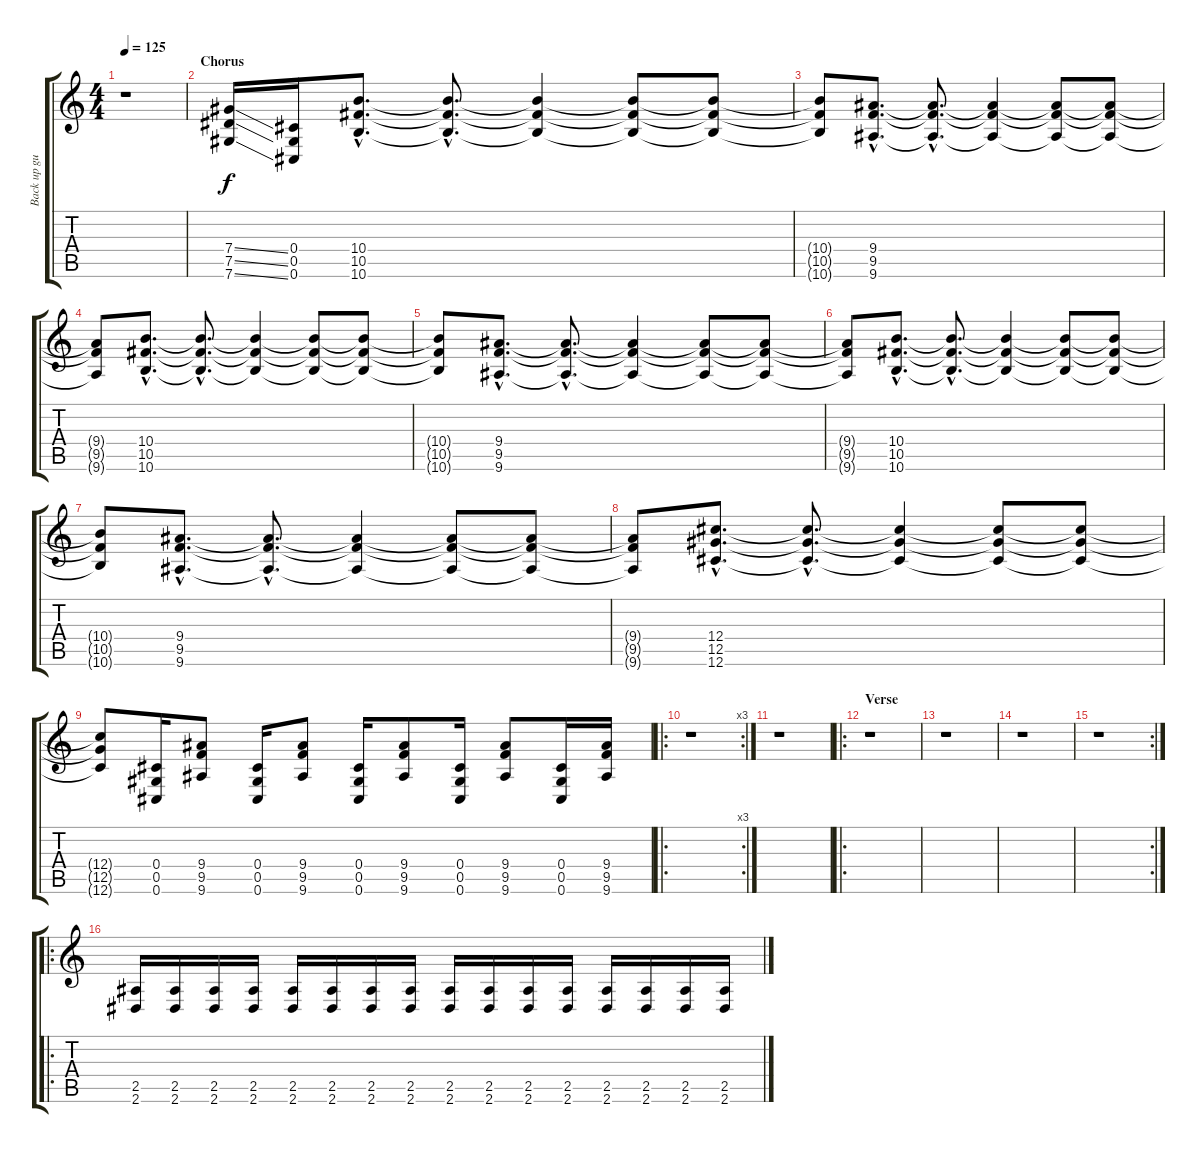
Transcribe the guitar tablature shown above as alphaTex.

\track ("Back up guitar" "Back up gu") {instrument distortionguitar}
\staff {score tabs}
\tuning (Eb4 Bb3 Gb3 Db3 Ab2 Db2) {hide}
\ts (4 4)
\tempo 125
\clef g2
\ks c
r.1{dy f} |
\section ("" "Chorus")
(7.4{ss} 7.5{ss} 7.6{ss}).16 (0.4 0.5 0.6).16 (10.4{hac} 10.5{hac} 10.6{hac}).8{d volume 9} (10.4{hac t} 10.5{hac t} 10.6{hac t}).8{d} (10.4{t} 10.5{t} 10.6{t}).4 (10.4{t} 10.5{t} 10.6{t}).8 (10.4{t} 10.5{t} 10.6{t}).8 |
(10.4{t} 10.5{t} 10.6{t}).8 (9.4{hac} 9.5{hac} 9.6{hac}).8{d} (9.4{hac t} 9.5{hac t} 9.6{hac t}).8{d} (9.4{t} 9.5{t} 9.6{t}).4 (9.4{t} 9.5{t} 9.6{t}).8 (9.4{t} 9.5{t} 9.6{t}).8 |
(9.4{t} 9.5{t} 9.6{t}).8 (10.4{hac} 10.5{hac} 10.6{hac}).8{d} (10.4{hac t} 10.5{hac t} 10.6{hac t}).8{d} (10.4{t} 10.5{t} 10.6{t}).4 (10.4{t} 10.5{t} 10.6{t}).8 (10.4{t} 10.5{t} 10.6{t}).8 |
(10.4{t} 10.5{t} 10.6{t}).8 (9.4{hac} 9.5{hac} 9.6{hac}).8{d} (9.4{hac t} 9.5{hac t} 9.6{hac t}).8{d} (9.4{t} 9.5{t} 9.6{t}).4 (9.4{t} 9.5{t} 9.6{t}).8 (9.4{t} 9.5{t} 9.6{t}).8 |
(9.4{t} 9.5{t} 9.6{t}).8 (10.4{hac} 10.5{hac} 10.6{hac}).8{d} (10.4{hac t} 10.5{hac t} 10.6{hac t}).8{d} (10.4{t} 10.5{t} 10.6{t}).4 (10.4{t} 10.5{t} 10.6{t}).8 (10.4{t} 10.5{t} 10.6{t}).8 |
(10.4{t} 10.5{t} 10.6{t}).8 (9.4{hac} 9.5{hac} 9.6{hac}).8{d} (9.4{hac t} 9.5{hac t} 9.6{hac t}).8{d} (9.4{t} 9.5{t} 9.6{t}).4 (9.4{t} 9.5{t} 9.6{t}).8 (9.4{t} 9.5{t} 9.6{t}).8 |
(9.4{t} 9.5{t} 9.6{t}).8 (12.4{hac} 12.5{hac} 12.6{hac}).8{d} (12.4{hac t} 12.5{hac t} 12.6{hac t}).8{d} (12.4{t} 12.5{t} 12.6{t}).4 (12.4{t} 12.5{t} 12.6{t}).8 (12.4{t} 12.5{t} 12.6{t}).8 |
(12.4{t} 12.5{t} 12.6{t}).8 (0.4 0.5 0.6).16 (9.4 9.5 9.6).8 (0.4 0.5 0.6).16 (9.4 9.5 9.6).8 (0.4 0.5 0.6).16 (9.4 9.5 9.6).8 (0.4 0.5 0.6).16 (9.4 9.5 9.6).8 (0.4 0.5 0.6).16 (9.4 9.5 9.6).16 |
\ro
\rc 3
r.1 |
r.1 |
\ro
\section ("" "Verse")
r.1 |
r.1 |
r.1 |
\rc 2
r.1 |
\ro
(2.5 2.6).16 (2.5 2.6).16 (2.5 2.6).16 (2.5 2.6).16 (2.5 2.6).16 (2.5 2.6).16 (2.5 2.6).16 (2.5 2.6).16 (2.5 2.6).16 (2.5 2.6).16 (2.5 2.6).16 (2.5 2.6).16 (2.5 2.6).16 (2.5 2.6).16 (2.5 2.6).16 (2.5 2.6).16
